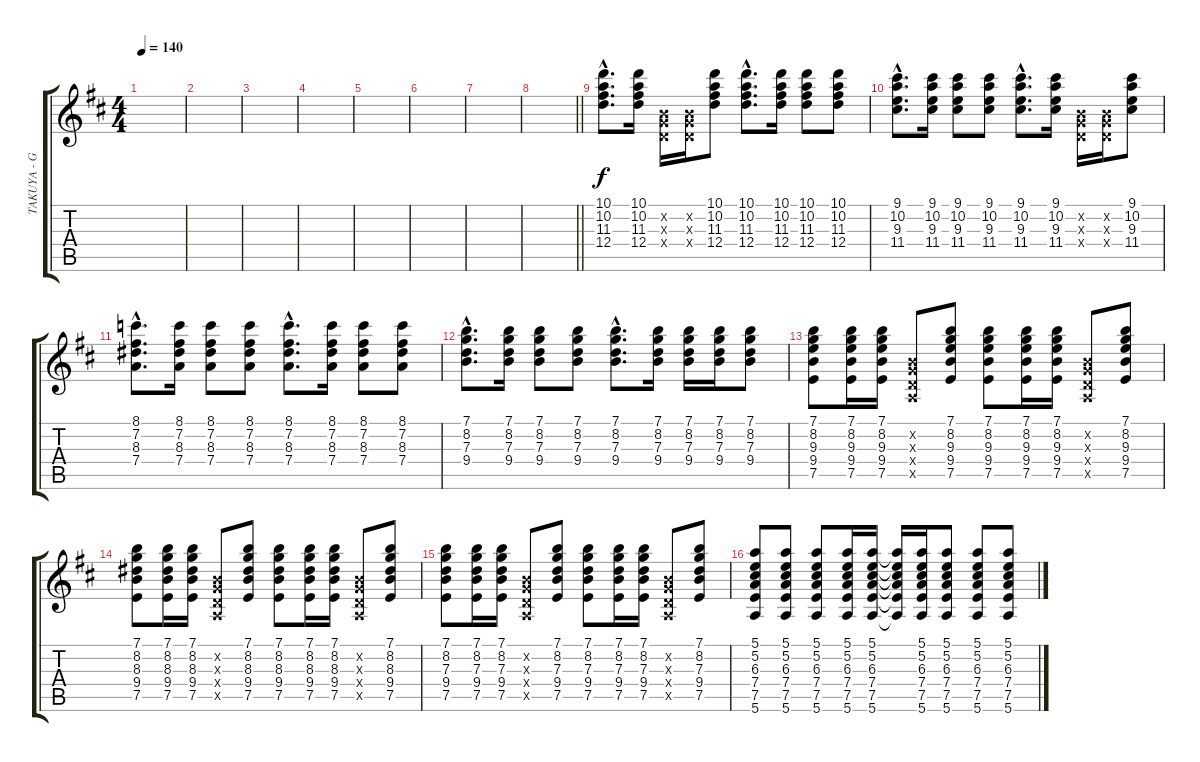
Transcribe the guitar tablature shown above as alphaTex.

\track ("TAKUYA - Guitar 2" "TAKUYA - G") {instrument overdrivenguitar}
\staff {score tabs}
\tuning (E4 B3 G3 D3 A2 E2) {hide}
\ts (4 4)
\tempo 140
\clef g2
\ks d
|
|
|
|
|
|
|
\barLineRight lightlight
|
(10.1{hac} 10.2{hac} 11.3{hac} 12.4{hac}).8{d} (10.1 10.2 11.3 12.4).16 (0.2{x} 0.3{x} 0.4{x}).16 (0.2{x} 0.3{x} 0.4{x}).16 (10.1 10.2 11.3 12.4).8 (10.1{hac} 10.2{hac} 11.3{hac} 12.4{hac}).8{d} (10.1 10.2 11.3 12.4).16 (10.1 10.2 11.3 12.4).8 (10.1 10.2 11.3 12.4).8 |
(9.1{hac} 10.2{hac} 9.3{hac} 11.4{hac}).8{d} (9.1 10.2 9.3 11.4).16 (9.1 10.2 9.3 11.4).8 (9.1 10.2 9.3 11.4).8 (9.1{hac} 10.2{hac} 9.3{hac} 11.4{hac}).8{d} (9.1 10.2 9.3 11.4).16 (0.2{x} 0.3{x} 0.4{x}).16 (0.2{x} 0.3{x} 0.4{x}).16 (9.1 10.2 9.3 11.4).8 |
(8.1{hac} 7.2{hac} 8.3{hac} 7.4{hac}).8{d} (8.1 7.2 8.3 7.4).16 (8.1 7.2 8.3 7.4).8 (8.1 7.2 8.3 7.4).8 (8.1{hac} 7.2{hac} 8.3{hac} 7.4{hac}).8{d} (8.1 7.2 8.3 7.4).16 (8.1 7.2 8.3 7.4).8 (8.1 7.2 8.3 7.4).8 |
(7.1{hac} 8.2{hac} 7.3{hac} 9.4{hac}).8{d} (7.1 8.2 7.3 9.4).16 (7.1 8.2 7.3 9.4).8 (7.1 8.2 7.3 9.4).8 (7.1{hac} 8.2{hac} 7.3{hac} 9.4{hac}).8{d} (7.1 8.2 7.3 9.4).16 (7.1 8.2 7.3 9.4).16 (7.1 8.2 7.3 9.4).16 (7.1 8.2 7.3 9.4).8 |
(7.1 8.2 9.3 9.4 7.5).8 (7.1 8.2 9.3 9.4 7.5).16 (7.1 8.2 9.3 9.4 7.5).16 (0.2{x} 0.3{x} 0.4{x} 0.5{x}).8 (7.1 8.2 9.3 9.4 7.5).8 (7.1 8.2 9.3 9.4 7.5).8 (7.1 8.2 9.3 9.4 7.5).16 (7.1 8.2 9.3 9.4 7.5).16 (0.2{x} 0.3{x} 0.4{x} 0.5{x}).8 (7.1 8.2 9.3 9.4 7.5).8 |
(7.1 8.2 8.3 9.4 7.5).8 (7.1 8.2 8.3 9.4 7.5).16 (7.1 8.2 8.3 9.4 7.5).16 (0.2{x} 0.3{x} 0.4{x} 0.5{x}).8 (7.1 8.2 8.3 9.4 7.5).8 (7.1 8.2 8.3 9.4 7.5).8 (7.1 8.2 8.3 9.4 7.5).16 (7.1 8.2 8.3 9.4 7.5).16 (0.2{x} 0.3{x} 0.4{x} 0.5{x}).8 (7.1 8.2 8.3 9.4 7.5).8 |
(7.1 8.2 7.3 9.4 7.5).8 (7.1 8.2 7.3 9.4 7.5).16 (7.1 8.2 7.3 9.4 7.5).16 (0.2{x} 0.3{x} 0.4{x} 0.5{x}).8 (7.1 8.2 7.3 9.4 7.5).8 (7.1 8.2 7.3 9.4 7.5).8 (7.1 8.2 7.3 9.4 7.5).16 (7.1 8.2 7.3 9.4 7.5).16 (0.2{x} 0.3{x} 0.4{x} 0.5{x}).8 (7.1 8.2 7.3 9.4 7.5).8 |
(5.1 5.2 6.3 7.4 7.5 5.6).8 (5.1 5.2 6.3 7.4 7.5 5.6).8 (5.1 5.2 6.3 7.4 7.5 5.6).8 (5.1 5.2 6.3 7.4 7.5 5.6).16 (5.1 5.2 6.3 7.4 7.5 5.6).16 (5.1{t} 5.2{t} 6.3{t} 7.4{t} 7.5{t} 5.6{t}).16 (5.1 5.2 6.3 7.4 7.5 5.6).16 (5.1 5.2 6.3 7.4 7.5 5.6).8 (5.1 5.2 6.3 7.4 7.5 5.6).8 (5.1 5.2 6.3 7.4 7.5 5.6).8
